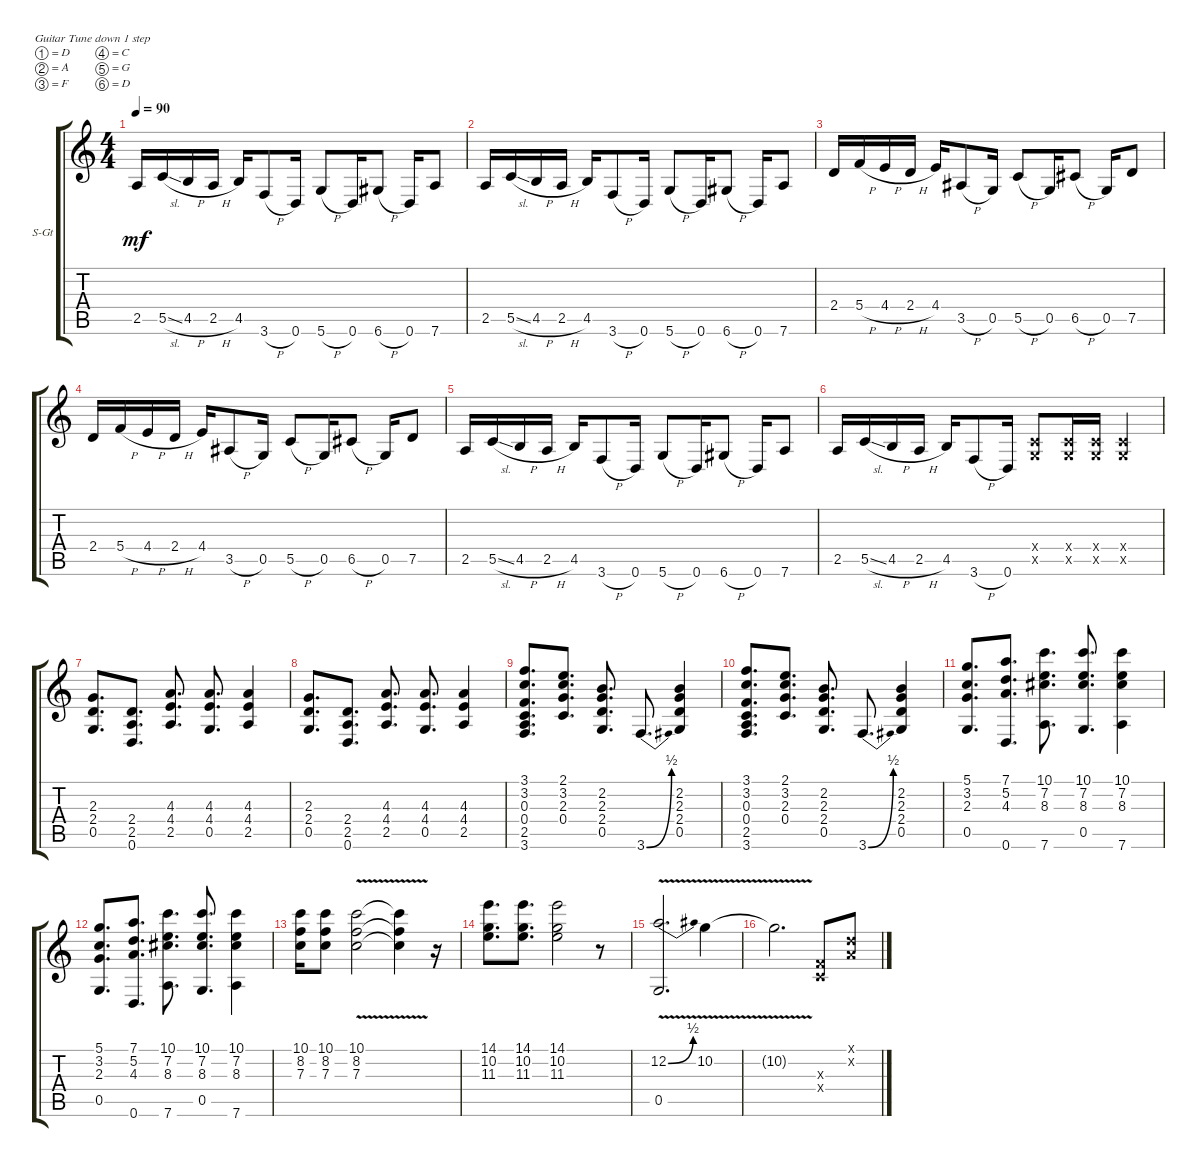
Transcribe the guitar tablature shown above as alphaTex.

\defaultSystemsLayout 4
\bracketExtendMode groupsimilarinstruments
\firstSystemTrackNameOrientation horizontal
\otherSystemsTrackNameOrientation horizontal
\track ("Steel Guitar" "S-Gt") {instrument acousticguitarsteel}
\staff {score tabs}
\tuning (D4 A3 F3 C3 G2 D2)
\ts (4 4)
\tempo 90
\clef g2
\ks c
2.5.16{dy mf} 5.5{sl}.16 4.5{h}.16 2.5{h}.16 4.5.16 3.6{h}.8 0.6.16 5.6{h}.8 0.6.16 6.6{h}.8 0.6.16 7.6.8 |
2.5.16 5.5{sl}.16 4.5{h}.16 2.5{h}.16 4.5.16 3.6{h}.8 0.6.16 5.6{h}.8 0.6.16 6.6{h}.8 0.6.16 7.6.8 |
2.4.16 5.4{h}.16 4.4{h}.16 2.4{h}.16 4.4.16 3.5{h}.8 0.5.16 5.5{h}.8 0.5.16 6.5{h}.8 0.5.16 7.5.8 |
2.4.16 5.4{h}.16 4.4{h}.16 2.4{h}.16 4.4.16 3.5{h}.8 0.5.16 5.5{h}.8 0.5.16 6.5{h}.8 0.5.16 7.5.8 |
2.5.16 5.5{sl}.16 4.5{h}.16 2.5{h}.16 4.5.16 3.6{h}.8 0.6.16 5.6{h}.8 0.6.16 6.6{h}.8 0.6.16 7.6.8 |
2.5.16 5.5{sl}.16 4.5{h}.16 2.5{h}.16 4.5.16 3.6{h}.8 0.6.16 (0.4{x} 0.5{x}).8 (0.4{x} 0.5{x}).16 (0.5{x} 0.4{x}).16 (0.4{x} 0.5{x}).4 |
(0.5 2.4 2.3).8{d} (0.6 2.5 2.4).8{d} (2.5 4.4 4.3).8{d} (4.3 4.4 0.5).8{d} (2.5 4.4 4.3).4 |
(0.5 2.4 2.3).8{d} (0.6 2.5 2.4).8{d} (2.5 4.4 4.3).8{d} (4.3 4.4 0.5).8{d} (2.5 4.4 4.3).4 |
(3.6 2.5 3.1 3.2 0.3 0.4).8{d} (0.4 2.3 3.2 2.1).8{d} (0.5 2.4 2.3 2.2).8{d} 3.6{be (bend 0 0 29.4 2)}.8{d} (0.5 2.4 2.3 2.2).4 |
(3.6 2.5 3.1 3.2 0.3 0.4).8{d} (0.4 2.3 3.2 2.1).8{d} (0.5 2.4 2.3 2.2).8{d} 3.6{be (bend 0 0 29.4 2)}.8{d} (0.5 2.4 2.3 2.2).4 |
(5.1 3.2 2.3 0.5).8{d} (7.1 5.2 4.3 0.6).8{d} (10.1 7.2 8.3 7.6).8{d} (0.5 8.3 7.2 10.1).8{d} (7.6 8.3 7.2 10.1).4 |
(5.1 3.2 2.3 0.5).8{d} (7.1 5.2 4.3 0.6).8{d} (10.1 7.2 8.3 7.6).8{d} (0.5 8.3 7.2 10.1).8{d} (7.6 8.3 7.2 10.1).4 |
(10.1 8.2 7.3).16 (10.1 8.2 7.3).8 (10.1{v} 8.2{v} 7.3{v}).2 (10.1{t} 8.2{t} 7.3{t}).4 r.16 |
(14.1 10.2 11.3).8{d} (14.1 10.2 11.3).8{d} (14.1 10.2 11.3).2 r.8 |
(12.2{be (bend 0 0 15 2) v} 0.5).2{d} 10.2{v}.4 |
10.2{t}.2{d} (0.4{x} 0.3{x}).8 (0.2{x} 0.1{x}).8
